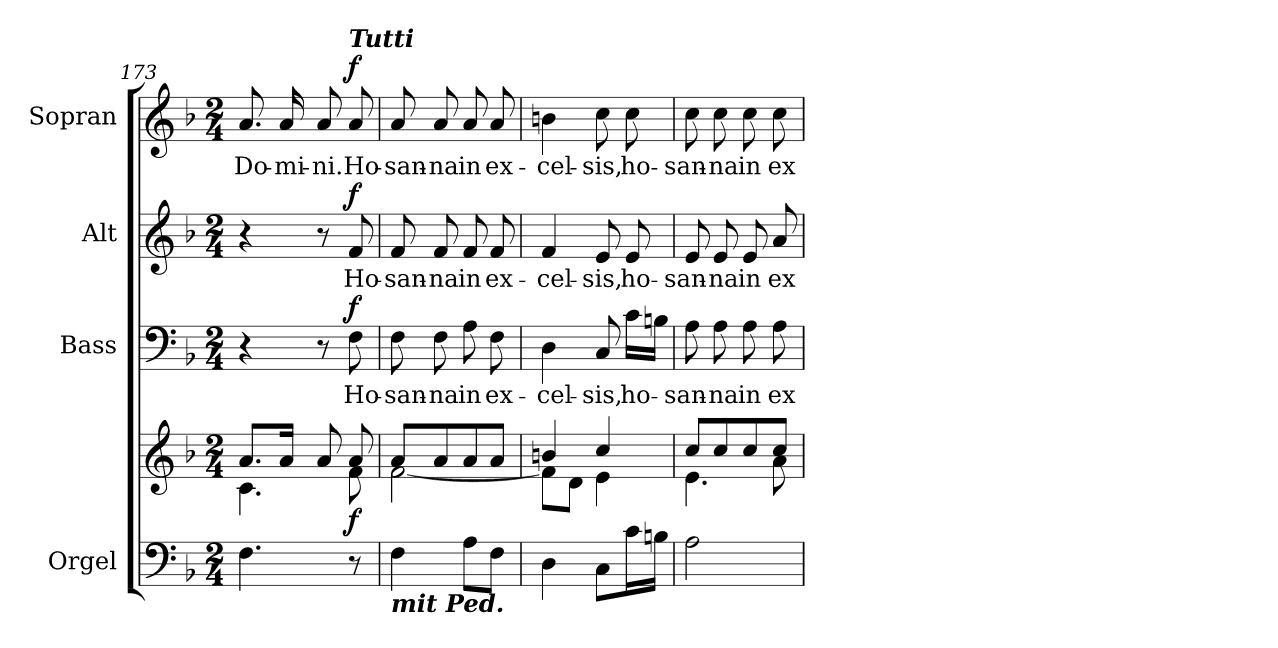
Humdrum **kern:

**kern	**kern	**dynam	**kern	**text	**dynam	**kern	**text	**dynam	**kern	**text	**dynam
*part4	*part4	*part4	*part3	*part3	*part3	*part2	*part2	*part2	*part1	*part1	*part1
*staff5	*staff4	*staff4/5	*staff3	*staff3	*staff3	*staff2	*staff2	*staff2	*staff1	*staff1	*staff1
*I"Orgel	*	*	*I"Bass	*	*	*I"Alt	*	*	*I"Sopran	*	*
*I'Org.	*	*	*I'B.	*	*	*I'A.	*	*	*I'S.	*	*
*clefF4	*clefG2	*	*clefF4	*	*	*clefG2	*	*	*clefG2	*	*
*k[b-]	*k[b-]	*	*k[b-]	*	*	*k[b-]	*	*	*k[b-]	*	*
*F:	*F:	*	*F:	*	*	*F:	*	*	*F:	*	*
*M2/4	*M2/4	*	*M2/4	*	*	*M2/4	*	*	*M2/4	*	*
=173	=173	=173	=173	=173	=173	=173	=173	=173	=173	=173	=173
*	*^	*	*	*	*	*	*	*	*	*	*
!	!	!	!	!	!	!	!	!	!	!	!LO:LY:b	!
4.F\	8.a/L	4.c\	.	4r	.	.	4r	.	.	8.a/	Do-	.
!	!	!	!	!	!	!	!	!	!	!	!LO:LY:b	!
.	16a/Jk	.	.	.	.	.	.	.	.	16a/	-mi-	.
!	!	!	!	!	!	!	!	!	!	!	!LO:LY:b	!
.	8a/	.	.	8r	.	.	8r	.	.	8a/	-ni.	.
!	!	!	!	!	!	!	!	!	!	!LO:TX:a:Bi:t=Tutti	!	!
!	!	!	!LO:DY:b	!	!LO:LY:b	!LO:DY:a	!	!LO:LY:b	!LO:DY:a	!	!LO:LY:b	!LO:DY:a
8r	8a/	8f\	f	8F\	Ho-	f	8f/	Ho-	f	8a/	Ho-	f
!!LO:LB:g=z
=174	=174	=174	=174	=174	=174	=174	=174	=174	=174	=174	=174	=174
!LO:TX:b:Bi:t=mit Ped.	!	!	!	!	!	!	!	!	!	!	!	!
!	!	!	!	!	!LO:LY:b	!	!	!LO:LY:b	!	!	!LO:LY:b	!
4F\	8a/L	[<2f\	.	8F\	-san-	.	8f/	-san-	.	8a/	-san-	.
!	!	!	!	!	!LO:LY:b	!	!	!LO:LY:b	!	!	!LO:LY:b	!
.	8a/	.	.	8F\	-na	.	8f/	-na	.	8a/	-na	.
!	!	!	!	!	!LO:LY:b	!	!	!LO:LY:b	!	!	!LO:LY:b	!
8A\L	8a/	.	.	8A\	in	.	8f/	in	.	8a/	in	.
!	!	!	!	!	!LO:LY:b	!	!	!LO:LY:b	!	!	!LO:LY:b	!
8F\J	8a/J	.	.	8F\	ex-	.	8f/	ex-	.	8a/	ex-	.
=175	=175	=175	=175	=175	=175	=175	=175	=175	=175	=175	=175	=175
!	!	!	!	!	!LO:LY:b	!	!	!LO:LY:b	!	!	!LO:LY:b	!
4D\	4bn/	8f\L]	.	4D\	-cel-	.	4f/	-cel-	.	4bn\	-cel-	.
.	.	8d\J	.	.	.	.	.	.	.	.	.	.
!	!	!	!	!	!LO:LY:b	!	!	!LO:LY:b	!	!	!LO:LY:b	!
8C\L	4cc/	4e\	.	8C/	-sis,	.	8e/	-sis,	.	8cc\	-sis,	.
!	!	!	!	!	!LO:LY:b	!	!	!LO:LY:b	!	!	!LO:LY:b	!
16c\L	.	.	.	16c\LL	ho-	.	8e/	ho-	.	8cc\	ho-	.
16Bn\JJ	.	.	.	16Bn\JJ	.	.	.	.	.	.	.	.
=176	=176	=176	=176	=176	=176	=176	=176	=176	=176	=176	=176	=176
!	!	!	!	!	!LO:LY:b	!	!	!LO:LY:b	!	!	!LO:LY:b	!
2A\	8cc/L	4.e\	.	8A\	-san-	.	8e/	-san-	.	8cc\	-san-	.
!	!	!	!	!	!LO:LY:b	!	!	!LO:LY:b	!	!	!LO:LY:b	!
.	8cc/	.	.	8A\	-na	.	8e/	-na	.	8cc\	-na	.
!	!	!	!	!	!LO:LY:b	!	!	!LO:LY:b	!	!	!LO:LY:b	!
.	8cc/	.	.	8A\	in	.	8e/	in	.	8cc\	in	.
!	!	!	!	!	!LO:LY:b	!	!	!LO:LY:b	!	!	!LO:LY:b	!
.	8cc/J	8a\	.	8A\	ex-	.	8a/	ex-	.	8cc\	ex-	.
*	*v	*v	*	*	*	*	*	*	*	*	*	*
=	=	=	=	=	=	=	=	=	=	=	=
*-	*-	*-	*-	*-	*-	*-	*-	*-	*-	*-	*-
